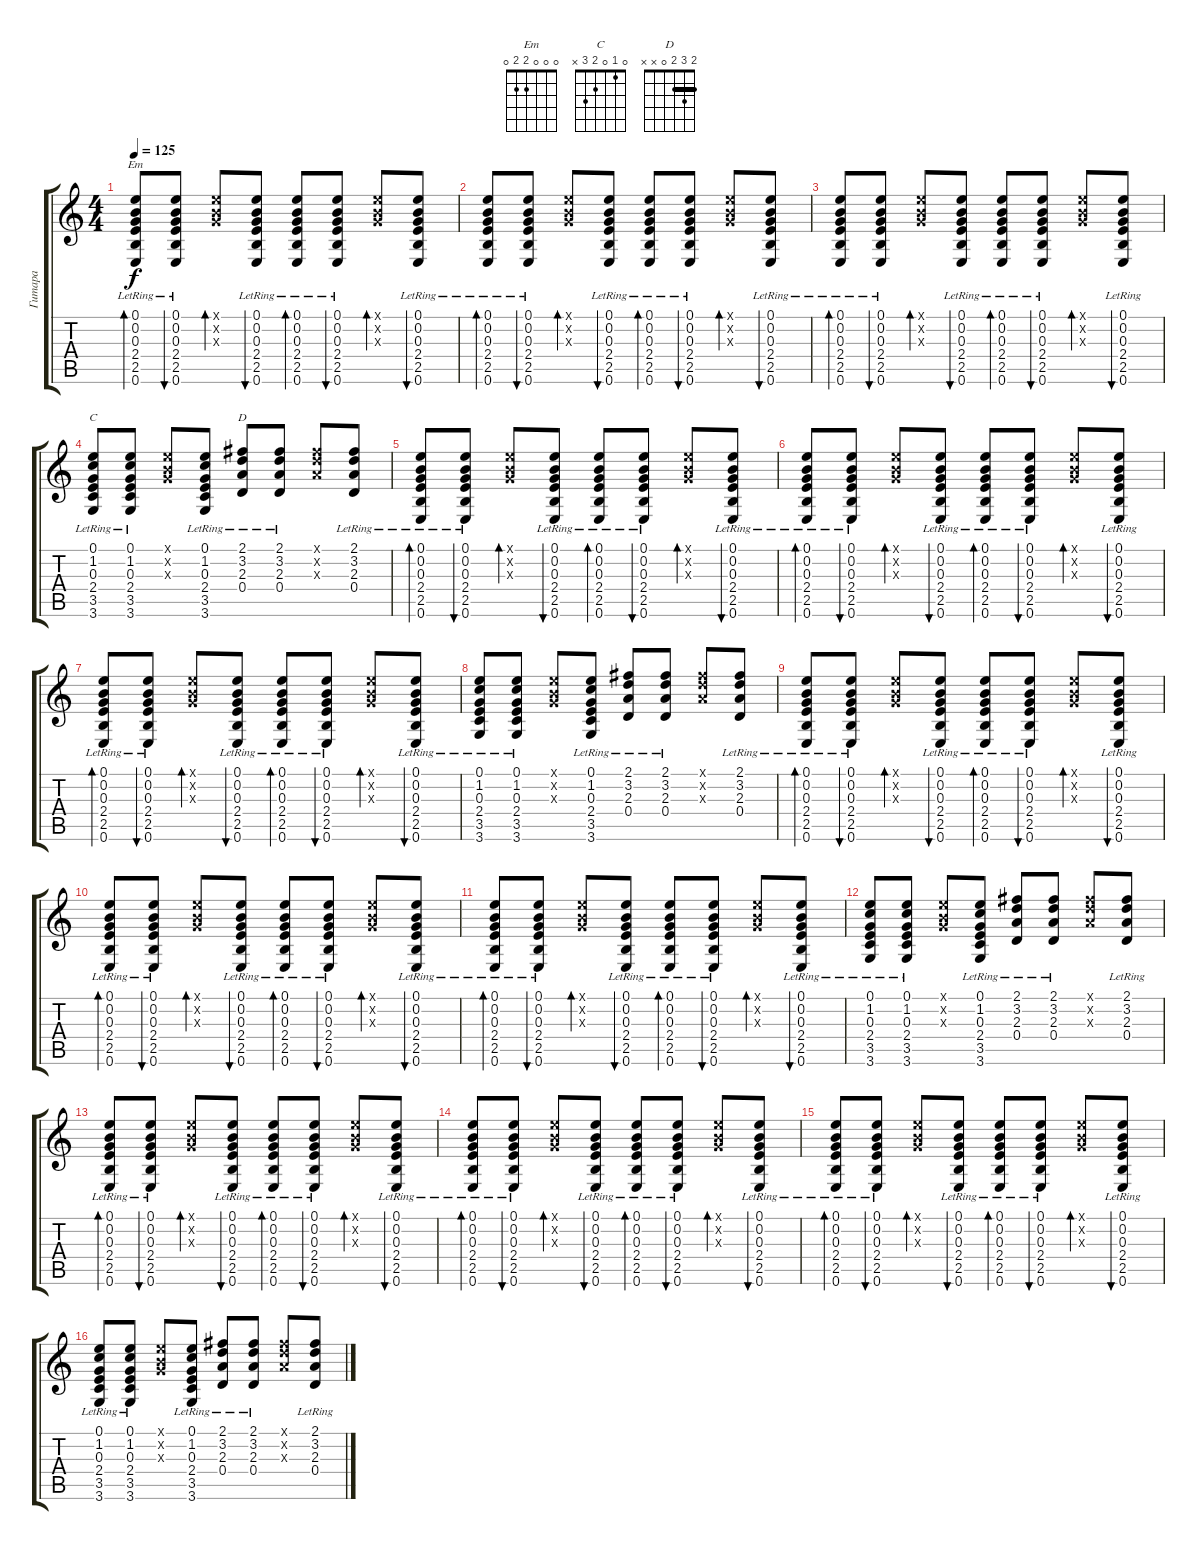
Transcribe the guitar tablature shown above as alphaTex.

\track ("Гитара" "Гитара") {instrument acousticguitarnylon}
\staff {score tabs}
\tuning (E4 B3 G3 D3 A2 E2) {hide}
\chord ("Em" 0 0 0 2 2 0)
\chord ("C" 0 1 0 2 3 x)
\chord ("D" 2 3 2 0 x x) {barre 2}
\ts (4 4)
\tempo 125
\clef g2
\ks c
(0.1{lr} 0.2{lr} 0.3{lr} 2.4{lr} 2.5{lr} 0.6{lr}).8{bd 30 ch "Em" dy f} (0.1{lr} 0.2{lr} 0.3{lr} 2.4{lr} 2.5{lr} 0.6{lr}).8{bu 30} (0.1{x} 0.2{x} 0.3{x}).8{bd 30} (0.1{lr} 0.2{lr} 0.3{lr} 2.4{lr} 2.5{lr} 0.6{lr}).8{bu 30} (0.1{lr} 0.2{lr} 0.3{lr} 2.4{lr} 2.5{lr} 0.6{lr}).8{bd 30} (0.1{lr} 0.2{lr} 0.3{lr} 2.4{lr} 2.5{lr} 0.6{lr}).8{bu 30} (0.1{x} 0.2{x} 0.3{x}).8{bd 30} (0.1{lr} 0.2{lr} 0.3{lr} 2.4{lr} 2.5{lr} 0.6{lr}).8{bu 30} |
(0.1{lr} 0.2{lr} 0.3{lr} 2.4{lr} 2.5{lr} 0.6{lr}).8{bd 30} (0.1{lr} 0.2{lr} 0.3{lr} 2.4{lr} 2.5{lr} 0.6{lr}).8{bu 30} (0.1{x} 0.2{x} 0.3{x}).8{bd 30} (0.1{lr} 0.2{lr} 0.3{lr} 2.4{lr} 2.5{lr} 0.6{lr}).8{bu 30} (0.1{lr} 0.2{lr} 0.3{lr} 2.4{lr} 2.5{lr} 0.6{lr}).8{bd 30} (0.1{lr} 0.2{lr} 0.3{lr} 2.4{lr} 2.5{lr} 0.6{lr}).8{bu 30} (0.1{x} 0.2{x} 0.3{x}).8{bd 30} (0.1{lr} 0.2{lr} 0.3{lr} 2.4{lr} 2.5{lr} 0.6{lr}).8{bu 30} |
(0.1{lr} 0.2{lr} 0.3{lr} 2.4{lr} 2.5{lr} 0.6{lr}).8{bd 30} (0.1{lr} 0.2{lr} 0.3{lr} 2.4{lr} 2.5{lr} 0.6{lr}).8{bu 30} (0.1{x} 0.2{x} 0.3{x}).8{bd 30} (0.1{lr} 0.2{lr} 0.3{lr} 2.4{lr} 2.5{lr} 0.6{lr}).8{bu 30} (0.1{lr} 0.2{lr} 0.3{lr} 2.4{lr} 2.5{lr} 0.6{lr}).8{bd 30} (0.1{lr} 0.2{lr} 0.3{lr} 2.4{lr} 2.5{lr} 0.6{lr}).8{bu 30} (0.1{x} 0.2{x} 0.3{x}).8{bd 30} (0.1{lr} 0.2{lr} 0.3{lr} 2.4{lr} 2.5{lr} 0.6{lr}).8{bu 30} |
(0.1{lr} 1.2{lr} 0.3{lr} 2.4{lr} 3.5{lr} 3.6{lr}).8{ch "C"} (0.1{lr} 1.2{lr} 0.3{lr} 2.4{lr} 3.5{lr} 3.6{lr}).8 (0.1{x} 0.2{x} 0.3{x}).8 (0.1{lr} 1.2{lr} 0.3{lr} 2.4{lr} 3.5{lr} 3.6{lr}).8 (2.1{lr} 3.2{lr} 2.3{lr} 0.4{lr}).8{ch "D"} (2.1{lr} 3.2{lr} 2.3{lr} 0.4{lr}).8 (2.1{x} 3.2{x} 2.3{x}).8 (2.1{lr} 3.2{lr} 2.3{lr} 0.4{lr}).8 |
(0.1{lr} 0.2{lr} 0.3{lr} 2.4{lr} 2.5{lr} 0.6{lr}).8{bd 30} (0.1{lr} 0.2{lr} 0.3{lr} 2.4{lr} 2.5{lr} 0.6{lr}).8{bu 30} (0.1{x} 0.2{x} 0.3{x}).8{bd 30} (0.1{lr} 0.2{lr} 0.3{lr} 2.4{lr} 2.5{lr} 0.6{lr}).8{bu 30} (0.1{lr} 0.2{lr} 0.3{lr} 2.4{lr} 2.5{lr} 0.6{lr}).8{bd 30} (0.1{lr} 0.2{lr} 0.3{lr} 2.4{lr} 2.5{lr} 0.6{lr}).8{bu 30} (0.1{x} 0.2{x} 0.3{x}).8{bd 30} (0.1{lr} 0.2{lr} 0.3{lr} 2.4{lr} 2.5{lr} 0.6{lr}).8{bu 30} |
(0.1{lr} 0.2{lr} 0.3{lr} 2.4{lr} 2.5{lr} 0.6{lr}).8{bd 30} (0.1{lr} 0.2{lr} 0.3{lr} 2.4{lr} 2.5{lr} 0.6{lr}).8{bu 30} (0.1{x} 0.2{x} 0.3{x}).8{bd 30} (0.1{lr} 0.2{lr} 0.3{lr} 2.4{lr} 2.5{lr} 0.6{lr}).8{bu 30} (0.1{lr} 0.2{lr} 0.3{lr} 2.4{lr} 2.5{lr} 0.6{lr}).8{bd 30} (0.1{lr} 0.2{lr} 0.3{lr} 2.4{lr} 2.5{lr} 0.6{lr}).8{bu 30} (0.1{x} 0.2{x} 0.3{x}).8{bd 30} (0.1{lr} 0.2{lr} 0.3{lr} 2.4{lr} 2.5{lr} 0.6{lr}).8{bu 30} |
(0.1{lr} 0.2{lr} 0.3{lr} 2.4{lr} 2.5{lr} 0.6{lr}).8{bd 30} (0.1{lr} 0.2{lr} 0.3{lr} 2.4{lr} 2.5{lr} 0.6{lr}).8{bu 30} (0.1{x} 0.2{x} 0.3{x}).8{bd 30} (0.1{lr} 0.2{lr} 0.3{lr} 2.4{lr} 2.5{lr} 0.6{lr}).8{bu 30} (0.1{lr} 0.2{lr} 0.3{lr} 2.4{lr} 2.5{lr} 0.6{lr}).8{bd 30} (0.1{lr} 0.2{lr} 0.3{lr} 2.4{lr} 2.5{lr} 0.6{lr}).8{bu 30} (0.1{x} 0.2{x} 0.3{x}).8{bd 30} (0.1{lr} 0.2{lr} 0.3{lr} 2.4{lr} 2.5{lr} 0.6{lr}).8{bu 30} |
(0.1{lr} 1.2{lr} 0.3{lr} 2.4{lr} 3.5{lr} 3.6{lr}).8 (0.1{lr} 1.2{lr} 0.3{lr} 2.4{lr} 3.5{lr} 3.6{lr}).8 (0.1{x} 0.2{x} 0.3{x}).8 (0.1{lr} 1.2{lr} 0.3{lr} 2.4{lr} 3.5{lr} 3.6{lr}).8 (2.1{lr} 3.2{lr} 2.3{lr} 0.4{lr}).8 (2.1{lr} 3.2{lr} 2.3{lr} 0.4{lr}).8 (2.1{x} 3.2{x} 2.3{x}).8 (2.1{lr} 3.2{lr} 2.3{lr} 0.4{lr}).8 |
(0.1{lr} 0.2{lr} 0.3{lr} 2.4{lr} 2.5{lr} 0.6{lr}).8{bd 30} (0.1{lr} 0.2{lr} 0.3{lr} 2.4{lr} 2.5{lr} 0.6{lr}).8{bu 30} (0.1{x} 0.2{x} 0.3{x}).8{bd 30} (0.1{lr} 0.2{lr} 0.3{lr} 2.4{lr} 2.5{lr} 0.6{lr}).8{bu 30} (0.1{lr} 0.2{lr} 0.3{lr} 2.4{lr} 2.5{lr} 0.6{lr}).8{bd 30} (0.1{lr} 0.2{lr} 0.3{lr} 2.4{lr} 2.5{lr} 0.6{lr}).8{bu 30} (0.1{x} 0.2{x} 0.3{x}).8{bd 30} (0.1{lr} 0.2{lr} 0.3{lr} 2.4{lr} 2.5{lr} 0.6{lr}).8{bu 30} |
(0.1{lr} 0.2{lr} 0.3{lr} 2.4{lr} 2.5{lr} 0.6{lr}).8{bd 30} (0.1{lr} 0.2{lr} 0.3{lr} 2.4{lr} 2.5{lr} 0.6{lr}).8{bu 30} (0.1{x} 0.2{x} 0.3{x}).8{bd 30} (0.1{lr} 0.2{lr} 0.3{lr} 2.4{lr} 2.5{lr} 0.6{lr}).8{bu 30} (0.1{lr} 0.2{lr} 0.3{lr} 2.4{lr} 2.5{lr} 0.6{lr}).8{bd 30} (0.1{lr} 0.2{lr} 0.3{lr} 2.4{lr} 2.5{lr} 0.6{lr}).8{bu 30} (0.1{x} 0.2{x} 0.3{x}).8{bd 30} (0.1{lr} 0.2{lr} 0.3{lr} 2.4{lr} 2.5{lr} 0.6{lr}).8{bu 30} |
(0.1{lr} 0.2{lr} 0.3{lr} 2.4{lr} 2.5{lr} 0.6{lr}).8{bd 30} (0.1{lr} 0.2{lr} 0.3{lr} 2.4{lr} 2.5{lr} 0.6{lr}).8{bu 30} (0.1{x} 0.2{x} 0.3{x}).8{bd 30} (0.1{lr} 0.2{lr} 0.3{lr} 2.4{lr} 2.5{lr} 0.6{lr}).8{bu 30} (0.1{lr} 0.2{lr} 0.3{lr} 2.4{lr} 2.5{lr} 0.6{lr}).8{bd 30} (0.1{lr} 0.2{lr} 0.3{lr} 2.4{lr} 2.5{lr} 0.6{lr}).8{bu 30} (0.1{x} 0.2{x} 0.3{x}).8{bd 30} (0.1{lr} 0.2{lr} 0.3{lr} 2.4{lr} 2.5{lr} 0.6{lr}).8{bu 30} |
(0.1{lr} 1.2{lr} 0.3{lr} 2.4{lr} 3.5{lr} 3.6{lr}).8 (0.1{lr} 1.2{lr} 0.3{lr} 2.4{lr} 3.5{lr} 3.6{lr}).8 (0.1{x} 0.2{x} 0.3{x}).8 (0.1{lr} 1.2{lr} 0.3{lr} 2.4{lr} 3.5{lr} 3.6{lr}).8 (2.1{lr} 3.2{lr} 2.3{lr} 0.4{lr}).8 (2.1{lr} 3.2{lr} 2.3{lr} 0.4{lr}).8 (2.1{x} 3.2{x} 2.3{x}).8 (2.1{lr} 3.2{lr} 2.3{lr} 0.4{lr}).8 |
(0.1{lr} 0.2{lr} 0.3{lr} 2.4{lr} 2.5{lr} 0.6{lr}).8{bd 30} (0.1{lr} 0.2{lr} 0.3{lr} 2.4{lr} 2.5{lr} 0.6{lr}).8{bu 30} (0.1{x} 0.2{x} 0.3{x}).8{bd 30} (0.1{lr} 0.2{lr} 0.3{lr} 2.4{lr} 2.5{lr} 0.6{lr}).8{bu 30} (0.1{lr} 0.2{lr} 0.3{lr} 2.4{lr} 2.5{lr} 0.6{lr}).8{bd 30} (0.1{lr} 0.2{lr} 0.3{lr} 2.4{lr} 2.5{lr} 0.6{lr}).8{bu 30} (0.1{x} 0.2{x} 0.3{x}).8{bd 30} (0.1{lr} 0.2{lr} 0.3{lr} 2.4{lr} 2.5{lr} 0.6{lr}).8{bu 30} |
(0.1{lr} 0.2{lr} 0.3{lr} 2.4{lr} 2.5{lr} 0.6{lr}).8{bd 30} (0.1{lr} 0.2{lr} 0.3{lr} 2.4{lr} 2.5{lr} 0.6{lr}).8{bu 30} (0.1{x} 0.2{x} 0.3{x}).8{bd 30} (0.1{lr} 0.2{lr} 0.3{lr} 2.4{lr} 2.5{lr} 0.6{lr}).8{bu 30} (0.1{lr} 0.2{lr} 0.3{lr} 2.4{lr} 2.5{lr} 0.6{lr}).8{bd 30} (0.1{lr} 0.2{lr} 0.3{lr} 2.4{lr} 2.5{lr} 0.6{lr}).8{bu 30} (0.1{x} 0.2{x} 0.3{x}).8{bd 30} (0.1{lr} 0.2{lr} 0.3{lr} 2.4{lr} 2.5{lr} 0.6{lr}).8{bu 30} |
(0.1{lr} 0.2{lr} 0.3{lr} 2.4{lr} 2.5{lr} 0.6{lr}).8{bd 30} (0.1{lr} 0.2{lr} 0.3{lr} 2.4{lr} 2.5{lr} 0.6{lr}).8{bu 30} (0.1{x} 0.2{x} 0.3{x}).8{bd 30} (0.1{lr} 0.2{lr} 0.3{lr} 2.4{lr} 2.5{lr} 0.6{lr}).8{bu 30} (0.1{lr} 0.2{lr} 0.3{lr} 2.4{lr} 2.5{lr} 0.6{lr}).8{bd 30} (0.1{lr} 0.2{lr} 0.3{lr} 2.4{lr} 2.5{lr} 0.6{lr}).8{bu 30} (0.1{x} 0.2{x} 0.3{x}).8{bd 30} (0.1{lr} 0.2{lr} 0.3{lr} 2.4{lr} 2.5{lr} 0.6{lr}).8{bu 30} |
(0.1{lr} 1.2{lr} 0.3{lr} 2.4{lr} 3.5{lr} 3.6{lr}).8 (0.1{lr} 1.2{lr} 0.3{lr} 2.4{lr} 3.5{lr} 3.6{lr}).8 (0.1{x} 0.2{x} 0.3{x}).8 (0.1{lr} 1.2{lr} 0.3{lr} 2.4{lr} 3.5{lr} 3.6{lr}).8 (2.1{lr} 3.2{lr} 2.3{lr} 0.4{lr}).8 (2.1{lr} 3.2{lr} 2.3{lr} 0.4{lr}).8 (2.1{x} 3.2{x} 2.3{x}).8 (2.1{lr} 3.2{lr} 2.3{lr} 0.4{lr}).8
